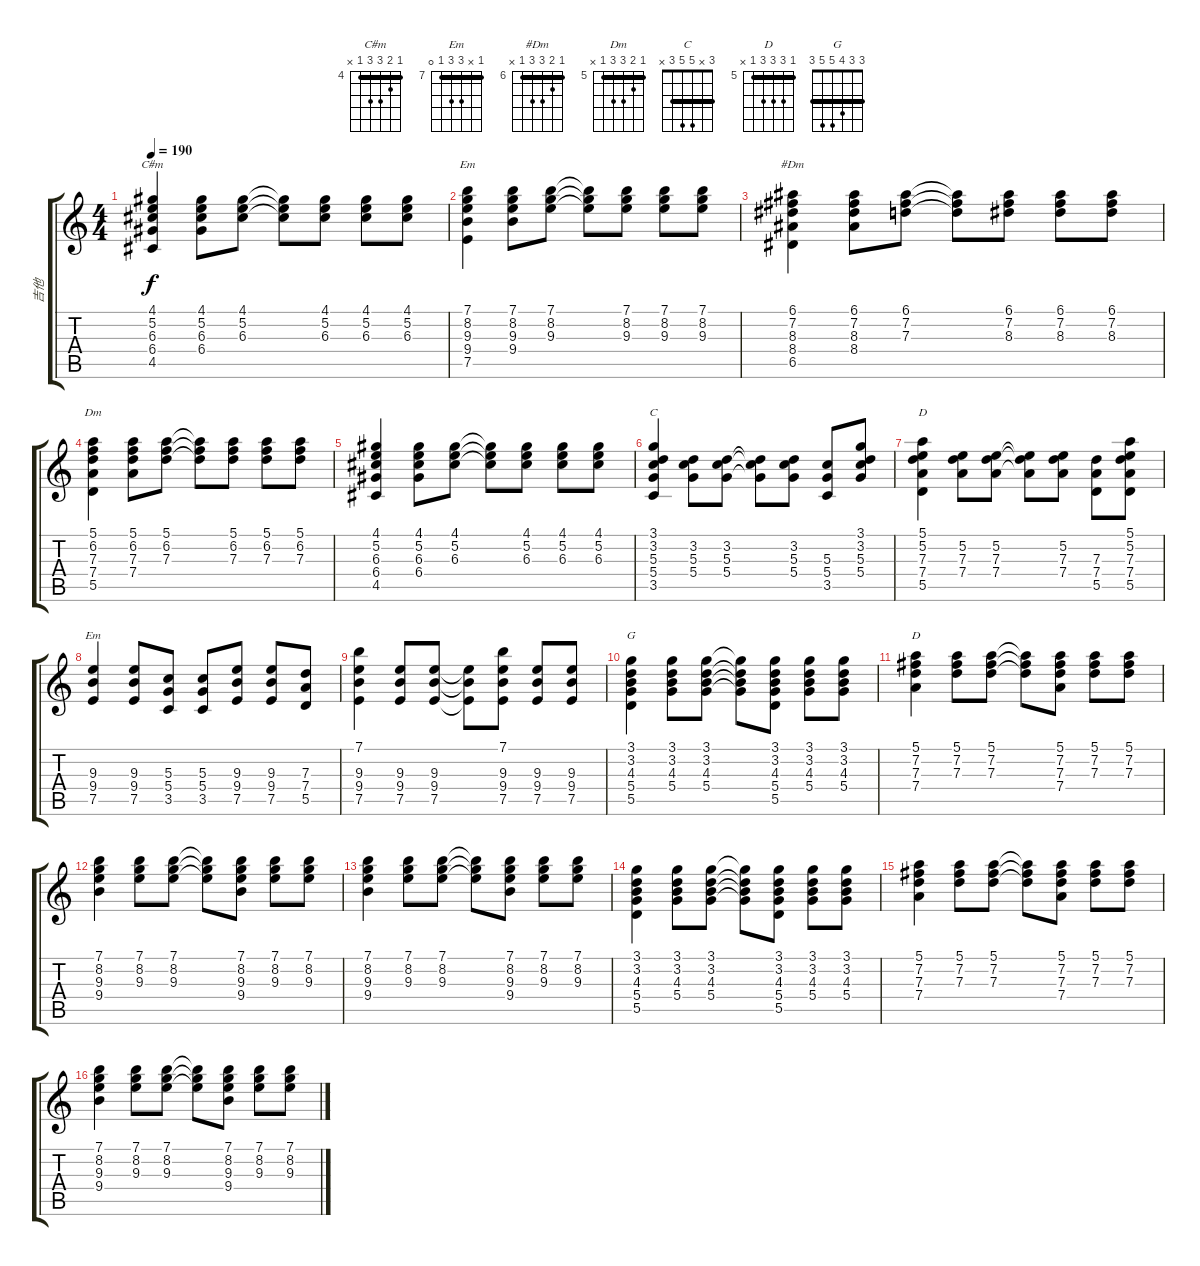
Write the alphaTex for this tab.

\track ("吉他" "吉他") {instrument overdrivenguitar}
\staff {score tabs}
\tuning (E4 B3 G3 D3 A2 E2) {hide}
\chord ("C#m" 4 5 6 6 4 x) {firstfret 4 barre 4}
\chord ("Em" 7 8 9 9 7 0) {firstfret 7 barre 7}
\chord ("#Dm" 6 7 8 8 6 x) {firstfret 6 barre 6}
\chord ("Dm" 5 6 7 7 5 x) {firstfret 5 barre 5}
\chord ("C" 3 x 5 5 3 x) {barre 3}
\chord ("D" 5 x 7 7 5 x) {firstfret 5 barre 5}
\chord ("Em" 7 x 9 9 7 0) {firstfret 7 barre 7}
\chord ("G" 3 3 4 5 5 3) {barre 3}
\chord ("D" 5 7 7 7 5 x) {firstfret 5 barre 5}
\ts (4 4)
\tempo 190
\clef g2
\ks c
(4.1 5.2 6.3 6.4 4.5).4{ch "C#m" dy f} (4.1 5.2 6.3 6.4).8 (4.1 5.2 6.3).8 (4.1{t} 5.2{t} 6.3{t}).8 (4.1 5.2 6.3).8 (4.1 5.2 6.3).8 (4.1 5.2 6.3).8 |
(7.1 8.2 9.3 9.4 7.5).4{ch "Em" volume 9 instrument overdrivenguitar} (7.1 8.2 9.3 9.4).8 (7.1 8.2 9.3).8 (7.1{t} 8.2{t} 9.3{t}).8 (7.1 8.2 9.3).8 (7.1 8.2 9.3).8 (7.1 8.2 9.3).8 |
(6.1 7.2 8.3 8.4 6.5).4{ch "#Dm"} (6.1 7.2 8.3 8.4).8 (6.1 7.2 7.3).8 (6.1{t} 7.2{t} 7.3{t}).8 (6.1 7.2 8.3).8 (6.1 7.2 8.3).8 (6.1 7.2 8.3).8 |
(5.1 6.2 7.3 7.4 5.5).4{ch "Dm"} (5.1 6.2 7.3 7.4).8 (5.1 6.2 7.3).8 (5.1{t} 6.2{t} 7.3{t}).8 (5.1 6.2 7.3).8 (5.1 6.2 7.3).8 (5.1 6.2 7.3).8 |
(4.1 5.2 6.3 6.4 4.5).4 (4.1 5.2 6.3 6.4).8 (4.1 5.2 6.3).8 (4.1{t} 5.2{t} 6.3{t}).8 (4.1 5.2 6.3).8 (4.1 5.2 6.3).8 (4.1 5.2 6.3).8 |
(3.1 3.2 5.3 5.4 3.5).4{ch "C"} (3.2 5.3 5.4).8 (3.2 5.3 5.4).8 (3.2{t} 5.3{t} 5.4{t}).8 (3.2 5.3 5.4).8 (5.3 5.4 3.5).8 (3.1 3.2 5.3 5.4).8 |
(5.1 5.2 7.3 7.4 5.5).4{ch "D"} (5.2 7.3 7.4).8 (5.2 7.3 7.4).8 (5.2{t} 7.3{t} 7.4{t}).8 (5.2 7.3 7.4).8 (7.3 7.4 5.5).8 (5.1 5.2 7.3 7.4 5.5).8 |
(9.3 9.4 7.5).4{ch "Em"} (9.3 9.4 7.5).8 (5.3 5.4 3.5).8 (5.3 5.4 3.5).8 (9.3 9.4 7.5).8 (9.3 9.4 7.5).8 (7.3 7.4 5.5).8 |
(7.1 9.3 9.4 7.5).4 (9.3 9.4 7.5).8 (9.3 9.4 7.5).8 (9.3{t} 9.4{t} 7.5{t}).8 (7.1 9.3 9.4 7.5).8 (9.3 9.4 7.5).8 (9.3 9.4 7.5).8 |
(3.1 3.2 4.3 5.4 5.5).4{ch "G"} (3.1 3.2 4.3 5.4).8 (3.1 3.2 4.3 5.4).8 (3.1{t} 3.2{t} 4.3{t} 5.4{t}).8 (3.1 3.2 4.3 5.4 5.5).8 (3.1 3.2 4.3 5.4).8 (3.1 3.2 4.3 5.4).8 |
(5.1 7.2 7.3 7.4).4{ch "D"} (5.1 7.2 7.3).8 (5.1 7.2 7.3).8 (5.1{t} 7.2{t} 7.3{t}).8 (5.1 7.2 7.3 7.4).8 (5.1 7.2 7.3).8 (5.1 7.2 7.3).8 |
(7.1 8.2 9.3 9.4).4 (7.1 8.2 9.3).8 (7.1 8.2 9.3).8 (7.1{t} 8.2{t} 9.3{t}).8 (7.1 8.2 9.3 9.4).8 (7.1 8.2 9.3).8 (7.1 8.2 9.3).8 |
(7.1 8.2 9.3 9.4).4 (7.1 8.2 9.3).8 (7.1 8.2 9.3).8 (7.1{t} 8.2{t} 9.3{t}).8 (7.1 8.2 9.3 9.4).8 (7.1 8.2 9.3).8 (7.1 8.2 9.3).8 |
(3.1 3.2 4.3 5.4 5.5).4 (3.1 3.2 4.3 5.4).8 (3.1 3.2 4.3 5.4).8 (3.1{t} 3.2{t} 4.3{t} 5.4{t}).8 (3.1 3.2 4.3 5.4 5.5).8 (3.1 3.2 4.3 5.4).8 (3.1 3.2 4.3 5.4).8 |
(5.1 7.2 7.3 7.4).4 (5.1 7.2 7.3).8 (5.1 7.2 7.3).8 (5.1{t} 7.2{t} 7.3{t}).8 (5.1 7.2 7.3 7.4).8 (5.1 7.2 7.3).8 (5.1 7.2 7.3).8 |
(7.1 8.2 9.3 9.4).4 (7.1 8.2 9.3).8 (7.1 8.2 9.3).8 (7.1{t} 8.2{t} 9.3{t}).8 (7.1 8.2 9.3 9.4).8 (7.1 8.2 9.3).8 (7.1 8.2 9.3).8
